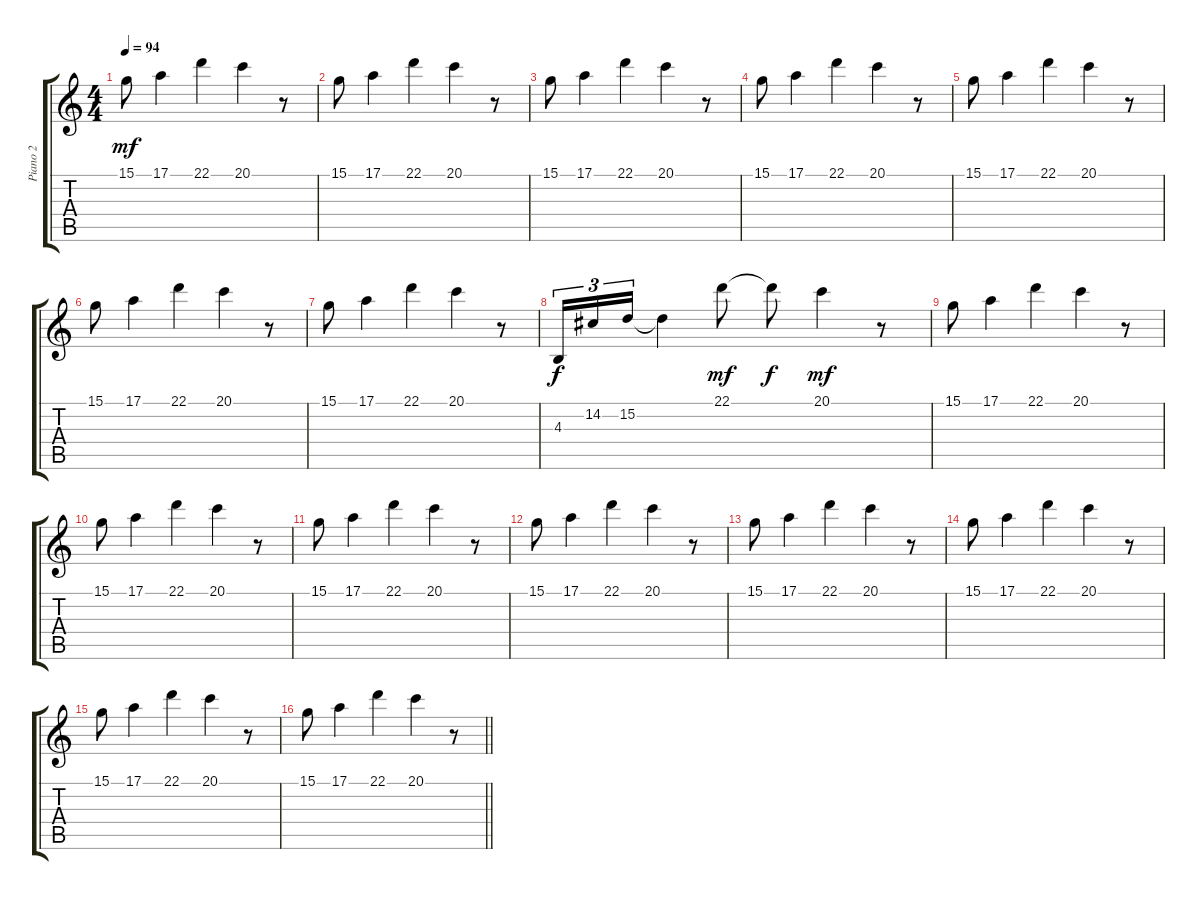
\track ("Piano 2" "Piano 2") {instrument acousticgrandpiano}
\staff {score tabs}
\tuning (E4 B3 G3 D3 A2 E2) {hide}
\ts (4 4)
\tempo 94
\clef g2
\ks c
15.1.8{dy mf} 17.1.4 22.1.4 20.1.4 r.8 |
15.1.8 17.1.4 22.1.4 20.1.4 r.8 |
15.1.8 17.1.4 22.1.4 20.1.4 r.8 |
15.1.8 17.1.4 22.1.4 20.1.4 r.8 |
15.1.8 17.1.4 22.1.4 20.1.4 r.8 |
15.1.8 17.1.4 22.1.4 20.1.4 r.8 |
15.1.8 17.1.4 22.1.4 20.1.4 r.8 |
4.3.16{tu (3 2) dy f} 14.2.16{tu (3 2)} 15.2.16{tu (3 2)} 15.2{t}.4 22.1.8{dy mf} 22.1{t}.8{dy f} 20.1.4{dy mf} r.8 |
15.1.8 17.1.4 22.1.4 20.1.4 r.8 |
15.1.8 17.1.4 22.1.4 20.1.4 r.8 |
15.1.8 17.1.4 22.1.4 20.1.4 r.8 |
15.1.8 17.1.4 22.1.4 20.1.4 r.8 |
15.1.8 17.1.4 22.1.4 20.1.4 r.8 |
15.1.8 17.1.4 22.1.4 20.1.4 r.8 |
15.1.8 17.1.4 22.1.4 20.1.4 r.8 |
\barLineRight lightlight
15.1.8 17.1.4 22.1.4 20.1.4 r.8
